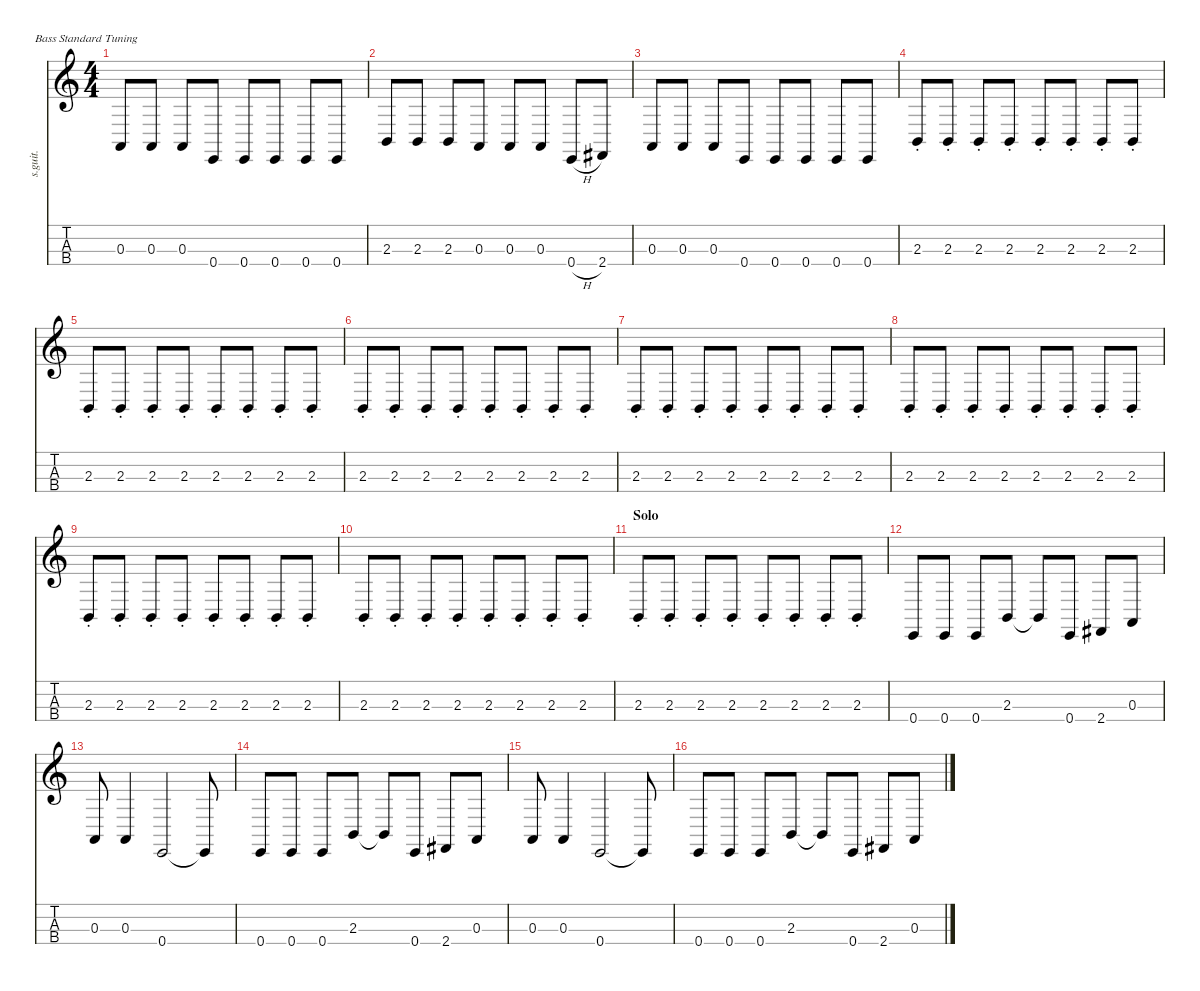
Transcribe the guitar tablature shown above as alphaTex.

\defaultSystemsLayout 4
\hideDynamics
\bracketExtendMode nobrackets
\track ("Cliff Williams" "s.guit.") {instrument electricbasspick}
\staff {score tabs}
\tuning (G2 D2 A1 E1)
\ts (4 4)
\tempo (134 hide)
\clef g2
\ks c
0.3.8{lyrics (0 "") lyrics (1 "") lyrics (2 "") lyrics (3 "") lyrics (4 "") dy f} 0.3.8{lyrics (0 "") lyrics (1 "") lyrics (2 "") lyrics (3 "") lyrics (4 "")} 0.3.8{lyrics (0 "") lyrics (1 "") lyrics (2 "") lyrics (3 "") lyrics (4 "")} 0.4.8{lyrics (0 "") lyrics (1 "") lyrics (2 "") lyrics (3 "") lyrics (4 "")} 0.4.8{lyrics (0 "") lyrics (1 "") lyrics (2 "") lyrics (3 "") lyrics (4 "")} 0.4.8{lyrics (0 "") lyrics (1 "") lyrics (2 "") lyrics (3 "") lyrics (4 "")} 0.4.8{lyrics (0 "") lyrics (1 "") lyrics (2 "") lyrics (3 "") lyrics (4 "")} 0.4.8{lyrics (0 "") lyrics (1 "") lyrics (2 "") lyrics (3 "") lyrics (4 "")} |
2.3.8{lyrics (0 "") lyrics (1 "") lyrics (2 "") lyrics (3 "") lyrics (4 "")} 2.3.8{lyrics (0 "") lyrics (1 "") lyrics (2 "") lyrics (3 "") lyrics (4 "")} 2.3.8{lyrics (0 "") lyrics (1 "") lyrics (2 "") lyrics (3 "") lyrics (4 "")} 0.3.8{lyrics (0 "") lyrics (1 "") lyrics (2 "") lyrics (3 "") lyrics (4 "")} 0.3.8{lyrics (0 "") lyrics (1 "") lyrics (2 "") lyrics (3 "") lyrics (4 "")} 0.3.8{lyrics (0 "") lyrics (1 "") lyrics (2 "") lyrics (3 "") lyrics (4 "")} 0.4{h}.8{lyrics (0 "") lyrics (1 "") lyrics (2 "") lyrics (3 "") lyrics (4 "")} 2.4{acc #}.8{lyrics (0 "") lyrics (1 "") lyrics (2 "") lyrics (3 "") lyrics (4 "")} |
0.3.8{lyrics (0 "") lyrics (1 "") lyrics (2 "") lyrics (3 "") lyrics (4 "")} 0.3.8{lyrics (0 "") lyrics (1 "") lyrics (2 "") lyrics (3 "") lyrics (4 "")} 0.3.8{lyrics (0 "") lyrics (1 "") lyrics (2 "") lyrics (3 "") lyrics (4 "")} 0.4.8{lyrics (0 "") lyrics (1 "") lyrics (2 "") lyrics (3 "") lyrics (4 "")} 0.4.8{lyrics (0 "") lyrics (1 "") lyrics (2 "") lyrics (3 "") lyrics (4 "")} 0.4.8{lyrics (0 "") lyrics (1 "") lyrics (2 "") lyrics (3 "") lyrics (4 "")} 0.4.8{lyrics (0 "") lyrics (1 "") lyrics (2 "") lyrics (3 "") lyrics (4 "")} 0.4.8{lyrics (0 "") lyrics (1 "") lyrics (2 "") lyrics (3 "") lyrics (4 "")} |
2.3{st}.8{lyrics (0 "") lyrics (1 "") lyrics (2 "") lyrics (3 "") lyrics (4 "")} 2.3{st}.8{lyrics (0 "") lyrics (1 "") lyrics (2 "") lyrics (3 "") lyrics (4 "")} 2.3{st}.8{lyrics (0 "") lyrics (1 "") lyrics (2 "") lyrics (3 "") lyrics (4 "")} 2.3{st}.8{lyrics (0 "") lyrics (1 "") lyrics (2 "") lyrics (3 "") lyrics (4 "")} 2.3{st}.8{lyrics (0 "") lyrics (1 "") lyrics (2 "") lyrics (3 "") lyrics (4 "")} 2.3{st}.8{lyrics (0 "") lyrics (1 "") lyrics (2 "") lyrics (3 "") lyrics (4 "")} 2.3{st}.8{lyrics (0 "") lyrics (1 "") lyrics (2 "") lyrics (3 "") lyrics (4 "")} 2.3{st}.8{lyrics (0 "") lyrics (1 "") lyrics (2 "") lyrics (3 "") lyrics (4 "")} |
2.3{st}.8{lyrics (0 "") lyrics (1 "") lyrics (2 "") lyrics (3 "") lyrics (4 "")} 2.3{st}.8{lyrics (0 "") lyrics (1 "") lyrics (2 "") lyrics (3 "") lyrics (4 "")} 2.3{st}.8{lyrics (0 "") lyrics (1 "") lyrics (2 "") lyrics (3 "") lyrics (4 "")} 2.3{st}.8{lyrics (0 "") lyrics (1 "") lyrics (2 "") lyrics (3 "") lyrics (4 "")} 2.3{st}.8{lyrics (0 "") lyrics (1 "") lyrics (2 "") lyrics (3 "") lyrics (4 "")} 2.3{st}.8{lyrics (0 "") lyrics (1 "") lyrics (2 "") lyrics (3 "") lyrics (4 "")} 2.3{st}.8{lyrics (0 "") lyrics (1 "") lyrics (2 "") lyrics (3 "") lyrics (4 "")} 2.3{st}.8{lyrics (0 "") lyrics (1 "") lyrics (2 "") lyrics (3 "") lyrics (4 "")} |
2.3{st}.8{lyrics (0 "") lyrics (1 "") lyrics (2 "") lyrics (3 "") lyrics (4 "")} 2.3{st}.8{lyrics (0 "") lyrics (1 "") lyrics (2 "") lyrics (3 "") lyrics (4 "")} 2.3{st}.8{lyrics (0 "") lyrics (1 "") lyrics (2 "") lyrics (3 "") lyrics (4 "")} 2.3{st}.8{lyrics (0 "") lyrics (1 "") lyrics (2 "") lyrics (3 "") lyrics (4 "")} 2.3{st}.8{lyrics (0 "") lyrics (1 "") lyrics (2 "") lyrics (3 "") lyrics (4 "")} 2.3{st}.8{lyrics (0 "") lyrics (1 "") lyrics (2 "") lyrics (3 "") lyrics (4 "")} 2.3{st}.8{lyrics (0 "") lyrics (1 "") lyrics (2 "") lyrics (3 "") lyrics (4 "")} 2.3{st}.8{lyrics (0 "") lyrics (1 "") lyrics (2 "") lyrics (3 "") lyrics (4 "")} |
2.3{st}.8{lyrics (0 "") lyrics (1 "") lyrics (2 "") lyrics (3 "") lyrics (4 "")} 2.3{st}.8{lyrics (0 "") lyrics (1 "") lyrics (2 "") lyrics (3 "") lyrics (4 "")} 2.3{st}.8{lyrics (0 "") lyrics (1 "") lyrics (2 "") lyrics (3 "") lyrics (4 "")} 2.3{st}.8{lyrics (0 "") lyrics (1 "") lyrics (2 "") lyrics (3 "") lyrics (4 "")} 2.3{st}.8{lyrics (0 "") lyrics (1 "") lyrics (2 "") lyrics (3 "") lyrics (4 "")} 2.3{st}.8{lyrics (0 "") lyrics (1 "") lyrics (2 "") lyrics (3 "") lyrics (4 "")} 2.3{st}.8{lyrics (0 "") lyrics (1 "") lyrics (2 "") lyrics (3 "") lyrics (4 "")} 2.3{st}.8{lyrics (0 "") lyrics (1 "") lyrics (2 "") lyrics (3 "") lyrics (4 "")} |
2.3{st}.8{lyrics (0 "") lyrics (1 "") lyrics (2 "") lyrics (3 "") lyrics (4 "")} 2.3{st}.8{lyrics (0 "") lyrics (1 "") lyrics (2 "") lyrics (3 "") lyrics (4 "")} 2.3{st}.8{lyrics (0 "") lyrics (1 "") lyrics (2 "") lyrics (3 "") lyrics (4 "")} 2.3{st}.8{lyrics (0 "") lyrics (1 "") lyrics (2 "") lyrics (3 "") lyrics (4 "")} 2.3{st}.8{lyrics (0 "") lyrics (1 "") lyrics (2 "") lyrics (3 "") lyrics (4 "")} 2.3{st}.8{lyrics (0 "") lyrics (1 "") lyrics (2 "") lyrics (3 "") lyrics (4 "")} 2.3{st}.8{lyrics (0 "") lyrics (1 "") lyrics (2 "") lyrics (3 "") lyrics (4 "")} 2.3{st}.8{lyrics (0 "") lyrics (1 "") lyrics (2 "") lyrics (3 "") lyrics (4 "")} |
2.3{st}.8{lyrics (0 "") lyrics (1 "") lyrics (2 "") lyrics (3 "") lyrics (4 "")} 2.3{st}.8{lyrics (0 "") lyrics (1 "") lyrics (2 "") lyrics (3 "") lyrics (4 "")} 2.3{st}.8{lyrics (0 "") lyrics (1 "") lyrics (2 "") lyrics (3 "") lyrics (4 "")} 2.3{st}.8{lyrics (0 "") lyrics (1 "") lyrics (2 "") lyrics (3 "") lyrics (4 "")} 2.3{st}.8{lyrics (0 "") lyrics (1 "") lyrics (2 "") lyrics (3 "") lyrics (4 "")} 2.3{st}.8{lyrics (0 "") lyrics (1 "") lyrics (2 "") lyrics (3 "") lyrics (4 "")} 2.3{st}.8{lyrics (0 "") lyrics (1 "") lyrics (2 "") lyrics (3 "") lyrics (4 "")} 2.3{st}.8{lyrics (0 "") lyrics (1 "") lyrics (2 "") lyrics (3 "") lyrics (4 "")} |
2.3{st}.8{lyrics (0 "") lyrics (1 "") lyrics (2 "") lyrics (3 "") lyrics (4 "")} 2.3{st}.8{lyrics (0 "") lyrics (1 "") lyrics (2 "") lyrics (3 "") lyrics (4 "")} 2.3{st}.8{lyrics (0 "") lyrics (1 "") lyrics (2 "") lyrics (3 "") lyrics (4 "")} 2.3{st}.8{lyrics (0 "") lyrics (1 "") lyrics (2 "") lyrics (3 "") lyrics (4 "")} 2.3{st}.8{lyrics (0 "") lyrics (1 "") lyrics (2 "") lyrics (3 "") lyrics (4 "")} 2.3{st}.8{lyrics (0 "") lyrics (1 "") lyrics (2 "") lyrics (3 "") lyrics (4 "")} 2.3{st}.8{lyrics (0 "") lyrics (1 "") lyrics (2 "") lyrics (3 "") lyrics (4 "")} 2.3{st}.8{lyrics (0 "") lyrics (1 "") lyrics (2 "") lyrics (3 "") lyrics (4 "")} |
\section ("" "Solo")
2.3{st}.8{lyrics (0 "") lyrics (1 "") lyrics (2 "") lyrics (3 "") lyrics (4 "")} 2.3{st}.8{lyrics (0 "") lyrics (1 "") lyrics (2 "") lyrics (3 "") lyrics (4 "")} 2.3{st}.8{lyrics (0 "") lyrics (1 "") lyrics (2 "") lyrics (3 "") lyrics (4 "")} 2.3{st}.8{lyrics (0 "") lyrics (1 "") lyrics (2 "") lyrics (3 "") lyrics (4 "")} 2.3{st}.8{lyrics (0 "") lyrics (1 "") lyrics (2 "") lyrics (3 "") lyrics (4 "")} 2.3{st}.8{lyrics (0 "") lyrics (1 "") lyrics (2 "") lyrics (3 "") lyrics (4 "")} 2.3{st}.8{lyrics (0 "") lyrics (1 "") lyrics (2 "") lyrics (3 "") lyrics (4 "")} 2.3{st}.8{lyrics (0 "") lyrics (1 "") lyrics (2 "") lyrics (3 "") lyrics (4 "")} |
0.4.8{lyrics (0 "") lyrics (1 "") lyrics (2 "") lyrics (3 "") lyrics (4 "")} 0.4.8{lyrics (0 "") lyrics (1 "") lyrics (2 "") lyrics (3 "") lyrics (4 "")} 0.4.8{lyrics (0 "") lyrics (1 "") lyrics (2 "") lyrics (3 "") lyrics (4 "")} 2.3.8{lyrics (0 "") lyrics (1 "") lyrics (2 "") lyrics (3 "") lyrics (4 "")} 2.3{t}.8{lyrics (0 "") lyrics (1 "") lyrics (2 "") lyrics (3 "") lyrics (4 "")} 0.4.8{lyrics (0 "") lyrics (1 "") lyrics (2 "") lyrics (3 "") lyrics (4 "")} 2.4{acc #}.8{lyrics (0 "") lyrics (1 "") lyrics (2 "") lyrics (3 "") lyrics (4 "")} 0.3.8{lyrics (0 "") lyrics (1 "") lyrics (2 "") lyrics (3 "") lyrics (4 "")} |
0.3.8{lyrics (0 "") lyrics (1 "") lyrics (2 "") lyrics (3 "") lyrics (4 "")} 0.3.4{lyrics (0 "") lyrics (1 "") lyrics (2 "") lyrics (3 "") lyrics (4 "")} 0.4.2{lyrics (0 "") lyrics (1 "") lyrics (2 "") lyrics (3 "") lyrics (4 "")} 0.4{t}.8{lyrics (0 "") lyrics (1 "") lyrics (2 "") lyrics (3 "") lyrics (4 "")} |
0.4.8{lyrics (0 "") lyrics (1 "") lyrics (2 "") lyrics (3 "") lyrics (4 "")} 0.4.8{lyrics (0 "") lyrics (1 "") lyrics (2 "") lyrics (3 "") lyrics (4 "")} 0.4.8{lyrics (0 "") lyrics (1 "") lyrics (2 "") lyrics (3 "") lyrics (4 "")} 2.3.8{lyrics (0 "") lyrics (1 "") lyrics (2 "") lyrics (3 "") lyrics (4 "")} 2.3{t}.8{lyrics (0 "") lyrics (1 "") lyrics (2 "") lyrics (3 "") lyrics (4 "")} 0.4.8{lyrics (0 "") lyrics (1 "") lyrics (2 "") lyrics (3 "") lyrics (4 "")} 2.4{acc #}.8{lyrics (0 "") lyrics (1 "") lyrics (2 "") lyrics (3 "") lyrics (4 "")} 0.3.8{lyrics (0 "") lyrics (1 "") lyrics (2 "") lyrics (3 "") lyrics (4 "")} |
0.3.8{lyrics (0 "") lyrics (1 "") lyrics (2 "") lyrics (3 "") lyrics (4 "")} 0.3.4{lyrics (0 "") lyrics (1 "") lyrics (2 "") lyrics (3 "") lyrics (4 "")} 0.4.2{lyrics (0 "") lyrics (1 "") lyrics (2 "") lyrics (3 "") lyrics (4 "")} 0.4{t}.8{lyrics (0 "") lyrics (1 "") lyrics (2 "") lyrics (3 "") lyrics (4 "")} |
0.4.8{lyrics (0 "") lyrics (1 "") lyrics (2 "") lyrics (3 "") lyrics (4 "")} 0.4.8{lyrics (0 "") lyrics (1 "") lyrics (2 "") lyrics (3 "") lyrics (4 "")} 0.4.8{lyrics (0 "") lyrics (1 "") lyrics (2 "") lyrics (3 "") lyrics (4 "")} 2.3.8{lyrics (0 "") lyrics (1 "") lyrics (2 "") lyrics (3 "") lyrics (4 "")} 2.3{t}.8{lyrics (0 "") lyrics (1 "") lyrics (2 "") lyrics (3 "") lyrics (4 "")} 0.4.8{lyrics (0 "") lyrics (1 "") lyrics (2 "") lyrics (3 "") lyrics (4 "")} 2.4{acc #}.8{lyrics (0 "") lyrics (1 "") lyrics (2 "") lyrics (3 "") lyrics (4 "")} 0.3.8{lyrics (0 "") lyrics (1 "") lyrics (2 "") lyrics (3 "") lyrics (4 "")}
